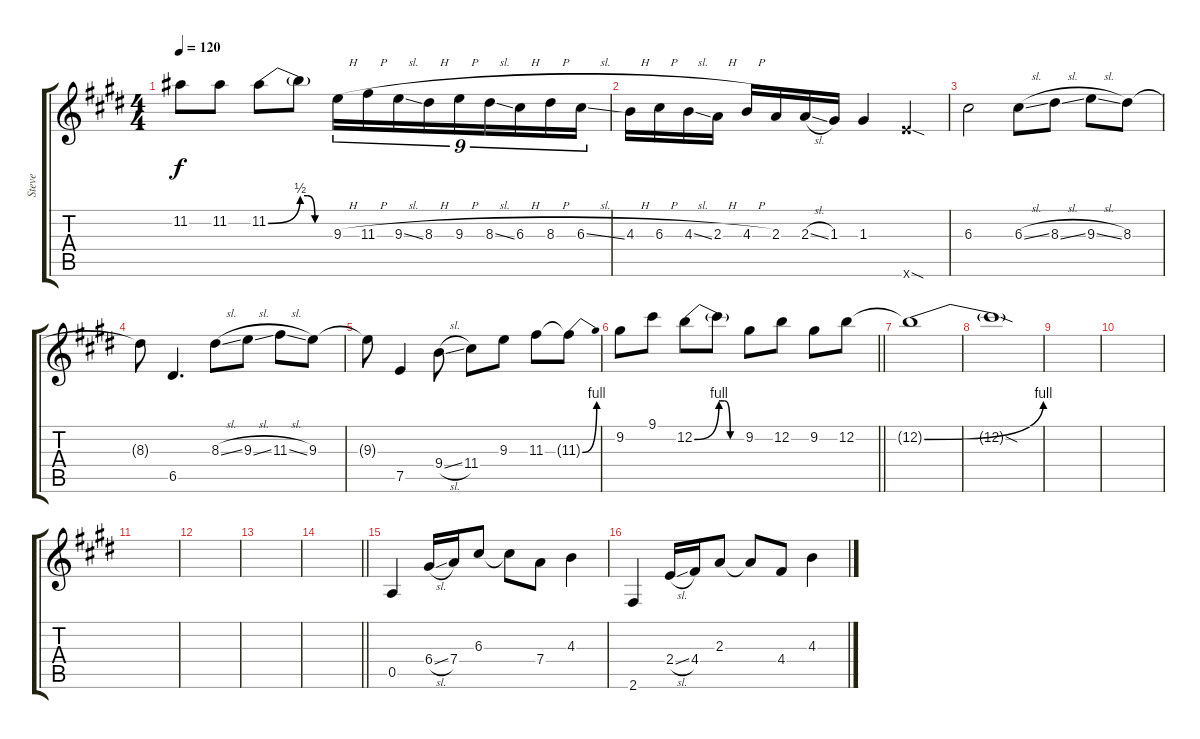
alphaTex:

\track ("Steve" "Steve") {instrument distortionguitar}
\staff {score tabs}
\tuning (E4 B3 G3 D3 A2 E2) {hide}
\ts (4 4)
\tempo 120
\clef g2
\ks c#minor
11.2{t}.8{dy f} 11.2.8 11.2{be (bend 0 0 60 2)}.8 11.2{be (custom 0 2 15 2 30 0 60 0) t}.8 9.3{h}.16{tu (9 8)} 11.3{h}.16{tu (9 8)} 9.3{sl}.16{tu (9 8)} 8.3{h}.16{tu (9 8)} 9.3{h}.16{tu (9 8)} 8.3{sl}.16{tu (9 8)} 6.3{h}.16{tu (9 8)} 8.3{h}.16{tu (9 8)} 6.3{sl}.16{tu (9 8)} |
4.3{h}.16 6.3{h}.16 4.3{sl}.16 2.3{h}.16 4.3{h}.16 2.3.16 2.3{sl}.16 1.3.16 1.3.4 12.6{sod x}.4 |
6.3.2 6.3{sl}.8 8.3{sl}.8 9.3{sl}.8 8.3.8 |
8.3{t}.8 6.5.4{d} 8.3{sl}.8 9.3{sl}.8 11.3{sl}.8 9.3.8 |
9.3{t}.8 7.5.4 9.4{sl}.8 11.4.8 9.3.8 11.3.8 11.3{be (bend 0 0 60 4) t}.8 |
\barLineRight lightlight
9.2.8 9.1.8 12.2{be (bend 0 0 60 4)}.8 12.2{be (custom 0 4 15 4 30 0 60 0) t}.8 9.2.8 12.2.8 9.2.8 12.2.8 |
12.2{be (bend 0 0 60 4) t}.1 |
12.2{sod t}.1 |
|
|
|
|
|
\barLineRight lightlight
|
0.5.4 6.4{sl}.16 7.4.16 6.3.8 6.3{t}.8 7.4.8 4.3.4 |
2.6.4 2.4{sl}.16 4.4.16 2.3.8 2.3{t}.8 4.4.8 4.3.4
